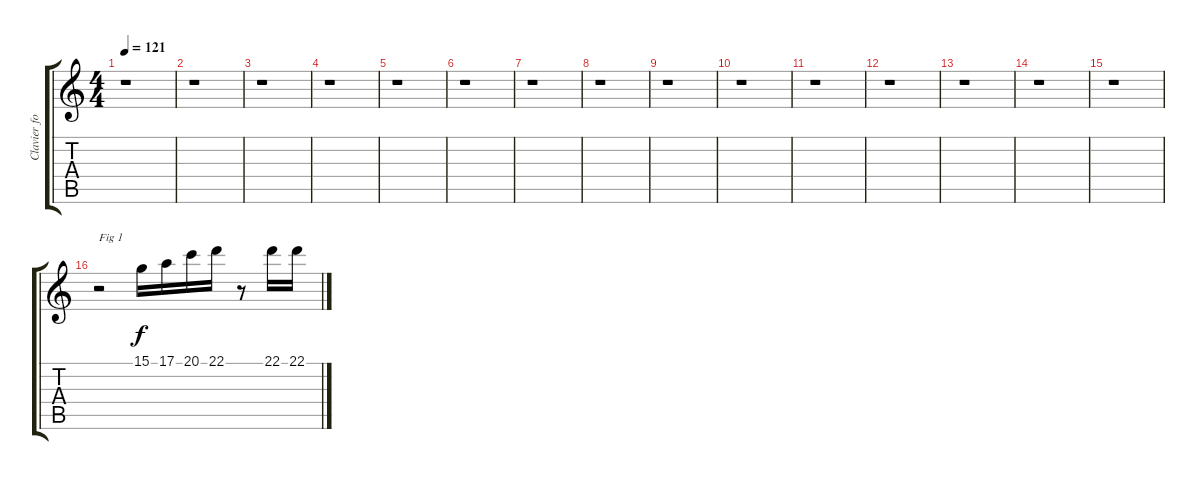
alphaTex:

\track ("Clavier fond" "Clavier fo") {instrument lead1square}
\staff {score tabs}
\tuning (E4 B3 G3 D3 A2 E2) {hide}
\ts (4 4)
\tempo 121
\clef g2
\ks c
r.1{dy f} |
r.1 |
r.1 |
r.1 |
r.1 |
r.1 |
r.1 |
r.1 |
r.1 |
r.1 |
r.1 |
r.1 |
r.1 |
r.1 |
r.1 |
r.2{txt "Fig 1"} 15.1.16 17.1.16 20.1.16 22.1.16 r.8 22.1.16 22.1.16
